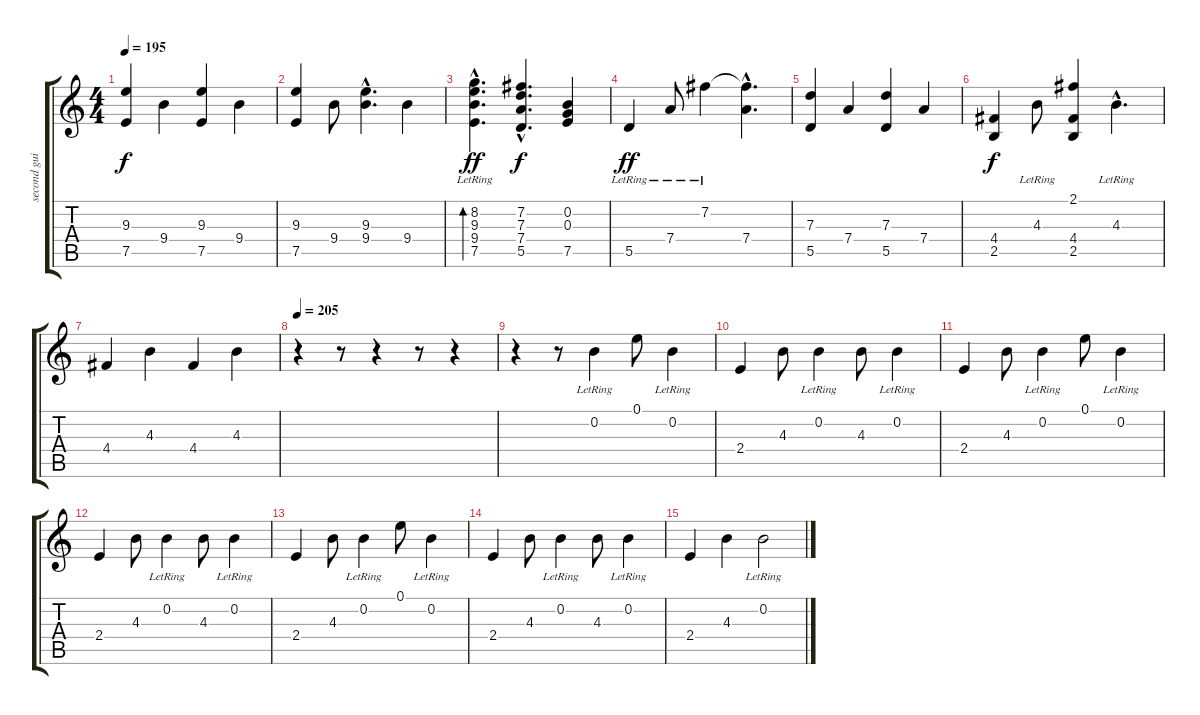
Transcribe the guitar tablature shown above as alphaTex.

\track ("second guitarist" "second gui") {instrument acousticguitarnylon}
\staff {score tabs}
\tuning (E4 B3 G3 D3 A2 E2) {hide}
\ts (4 4)
\tempo 195
\clef g2
\ks c
(9.3 7.5).4{dy f} 9.4.4 (9.3 7.5).4 9.4.4 |
(9.3 7.5).4 9.4.8 (9.3{hac} 9.4{hac}).4{d} 9.4.4 |
(8.2{hac lr} 9.3{hac lr} 9.4{hac lr} 7.5{hac lr}).4{d bd 240 dy ff} (7.2{hac} 7.3{hac} 7.4{hac} 5.5{hac}).4{d dy f} (0.2 0.3 7.5).4 |
5.5{lr}.4{dy ff} 7.4{lr}.8 7.2{lr}.4 (7.2{hac t} 7.4{hac}).4{d} |
(7.3 5.5).4 7.4.4 (7.3 5.5).4 7.4.4 |
(4.4 2.5).4{dy f} 4.3{lr}.8 (2.1 4.4 2.5).4 4.3{hac lr}.4{d} |
4.4.4 4.3.4 4.4.4 4.3.4 |
\tempo 205
r.4 r.8 r.4 r.8 r.4 |
r.4 r.8 0.2{lr}.4 0.1.8 0.2{lr}.4 |
2.4.4 4.3.8 0.2{lr}.4 4.3.8 0.2{lr}.4 |
2.4.4 4.3.8 0.2{lr}.4 0.1.8 0.2{lr}.4 |
2.4.4 4.3.8 0.2{lr}.4 4.3.8 0.2{lr}.4 |
2.4.4 4.3.8 0.2{lr}.4 0.1.8 0.2{lr}.4 |
2.4.4 4.3.8 0.2{lr}.4 4.3.8 0.2{lr}.4 |
2.4.4 4.3.4 0.2{lr}.2
